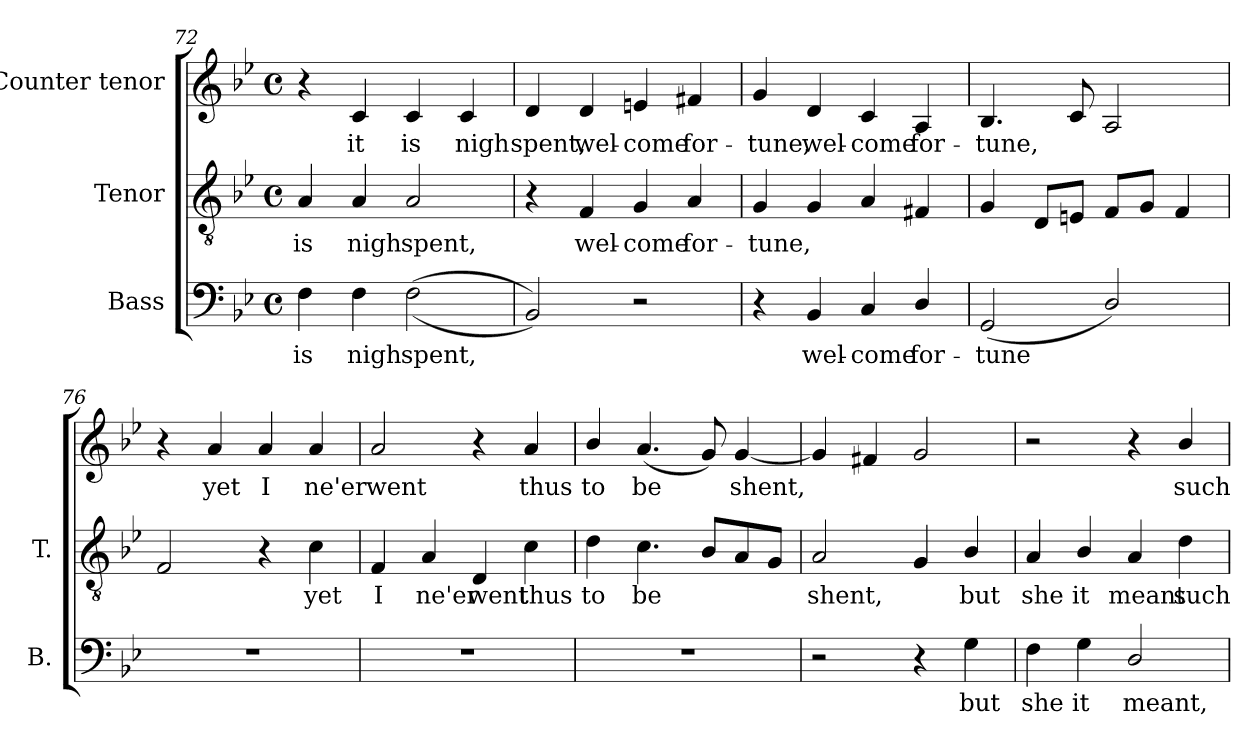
**kern	**text	**kern	**text	**kern	**text
*part3	*part3	*part2	*part2	*part1	*part1
*staff3	*staff3	*staff2	*staff2	*staff1	*staff1
*I"Bass	*	*I"Tenor	*	*I"Counter tenor	*
*I'B.	*	*I'T.	*	*	*
*clefF4	*	*clefGv2	*	*clefG2	*
*	*	*ITrd7c12	*	*	*
*k[b-e-]	*	*k[b-e-]	*	*k[b-e-]	*
*B-:	*	*B-:	*	*B-:	*
*M4/4	*	*M4/4	*	*M4/4	*
*met(c)	*	*met(c)	*	*met(c)	*
=72	=72	=72	=72	=72	=72
!	!LO:LY:b:color=#000000	!	!	!	!
!	!	!	!LO:LY:b:color=#000000	!	!
4Fi\	is	4AAi/	is	4r	.
!	!LO:LY:b:color=#000000	!	!	!	!
!	!	!	!LO:LY:b:color=#000000	!	!
!	!	!	!	!	!LO:LY:b:color=#000000
4Fi\	nigh	4AAi/	nigh	4ci/	it
!	!LO:LY:b:color=#000000	!	!	!	!
!	!	!	!LO:LY:b:color=#000000	!	!
!	!	!	!	!	!LO:LY:b:color=#000000
((2Fi\	spent,	2AAi/	spent,	4ci/	is
!	!	!	!	!	!LO:LY:b:color=#000000
.	.	.	.	4ci/	nigh
=73	=73	=73	=73	=73	=73
!	!	!	!	!	!LO:LY:b:color=#000000
2BB-i/))	.	4r	.	4di/	spent,
!	!	!	!LO:LY:b:color=#000000	!	!
!	!	!	!	!	!LO:LY:b:color=#000000
.	.	4FFi/	wel-	4di/	wel-
!	!	!	!LO:LY:b:color=#000000	!	!
!	!	!	!	!	!LO:LY:b:color=#000000
2r	.	4GGi/	-come	4eni/	-come
!	!	!	!LO:LY:b:color=#000000	!	!
!	!	!	!	!	!LO:LY:b:color=#000000
.	.	4AAi/	for-	4f#Xi/	for-
=74	=74	=74	=74	=74	=74
!	!	!	!LO:LY:b:color=#000000	!	!
!	!	!	!	!	!LO:LY:b:color=#000000
4r	.	4GGi/	-tune,	4gi/	-tune,
!	!LO:LY:b:color=#000000	!	!	!	!
!	!	!	!	!	!LO:LY:b:color=#000000
4BB-i/	wel-	4GGi/	.	4di/	wel-
!	!LO:LY:b:color=#000000	!	!	!	!
!	!	!	!	!	!LO:LY:b:color=#000000
4Ci/	-come	4AAi/	.	4ci/	-come
!	!LO:LY:b:color=#000000	!	!	!	!
!	!	!	!	!	!LO:LY:b:color=#000000
4Di/	for-	4FF#Xi/	.	4Ai/	for-
!!LO:LB:g=z
=75	=75	=75	=75	=75	=75
!	!LO:LY:b:color=#000000	!	!	!	!
!	!	!	!	!	!LO:LY:b:color=#000000
(2GGi/	-tune	4GGi/	.	4.B-i/	-tune,
.	.	8DDi/L	.	.	.
.	.	8EEni/J	.	8ci/	.
2Di/)	.	8FFi/L	.	2Ai/	.
.	.	8GGi/J	.	.	.
.	.	4FFi/	.	.	.
=76	=76	=76	=76	=76	=76
1r	.	2FFi/	.	4r	.
!	!	!	!	!	!LO:LY:b:color=#000000
.	.	.	.	4ai/	yet
!	!	!	!	!	!LO:LY:b:color=#000000
.	.	4r	.	4ai/	I
!	!	!	!LO:LY:b:color=#000000	!	!
!	!	!	!	!	!LO:LY:b:color=#000000
.	.	4Ci\	yet	4ai/	ne'er
=77	=77	=77	=77	=77	=77
!	!	!	!LO:LY:b:color=#000000	!	!
!	!	!	!	!	!LO:LY:b:color=#000000
1r	.	4FFi/	I	2ai/	went
!	!	!	!LO:LY:b:color=#000000	!	!
.	.	4AAi/	ne'er	.	.
!	!	!	!LO:LY:b:color=#000000	!	!
.	.	4DDi/	went	4r	.
!	!	!	!LO:LY:b:color=#000000	!	!
!	!	!	!	!	!LO:LY:b:color=#000000
.	.	4Ci\	thus	4ai/	thus
=78	=78	=78	=78	=78	=78
!	!	!	!LO:LY:b:color=#000000	!	!
!	!	!	!	!	!LO:LY:b:color=#000000
1r	.	4Di\	to	4b-i/	to
!	!	!	!LO:LY:b:color=#000000	!	!
!	!	!	!	!	!LO:LY:b:color=#000000
.	.	4.Ci\	be	(4.ai/	be
.	.	8BB-i/L	.	8gi/)	.
!	!	!	!	!	!LO:LY:b:color=#000000
.	.	8AAi/	.	[4gi/	shent,
.	.	8GGi/J	.	.	.
=79	=79	=79	=79	=79	=79
!	!	!	!LO:LY:b:color=#000000	!	!
2r	.	2AAi/	shent,	4gi/]	.
.	.	.	.	4f#Xi/	.
4r	.	4GGi/	.	2gi/	.
!	!LO:LY:b:color=#000000	!	!	!	!
!	!	!	!LO:LY:b:color=#000000	!	!
4Gi\	but	4BB-i/	but	.	.
!!LO:LB:g=z
=80	=80	=80	=80	=80	=80
!	!LO:LY:b:color=#000000	!	!	!	!
!	!	!	!LO:LY:b:color=#000000	!	!
4Fi\	she	4AAi/	she	2r	.
!	!LO:LY:b:color=#000000	!	!	!	!
!	!	!	!LO:LY:b:color=#000000	!	!
4Gi\	it	4BB-i/	it	.	.
!	!LO:LY:b:color=#000000	!	!	!	!
!	!	!	!LO:LY:b:color=#000000	!	!
2Di/	meant,	4AAi/	meant	4r	.
!	!	!	!LO:LY:b:color=#000000	!	!
!	!	!	!	!	!LO:LY:b:color=#000000
.	.	4Di\	such	4b-i/	such
=	=	=	=	=	=
*-	*-	*-	*-	*-	*-
